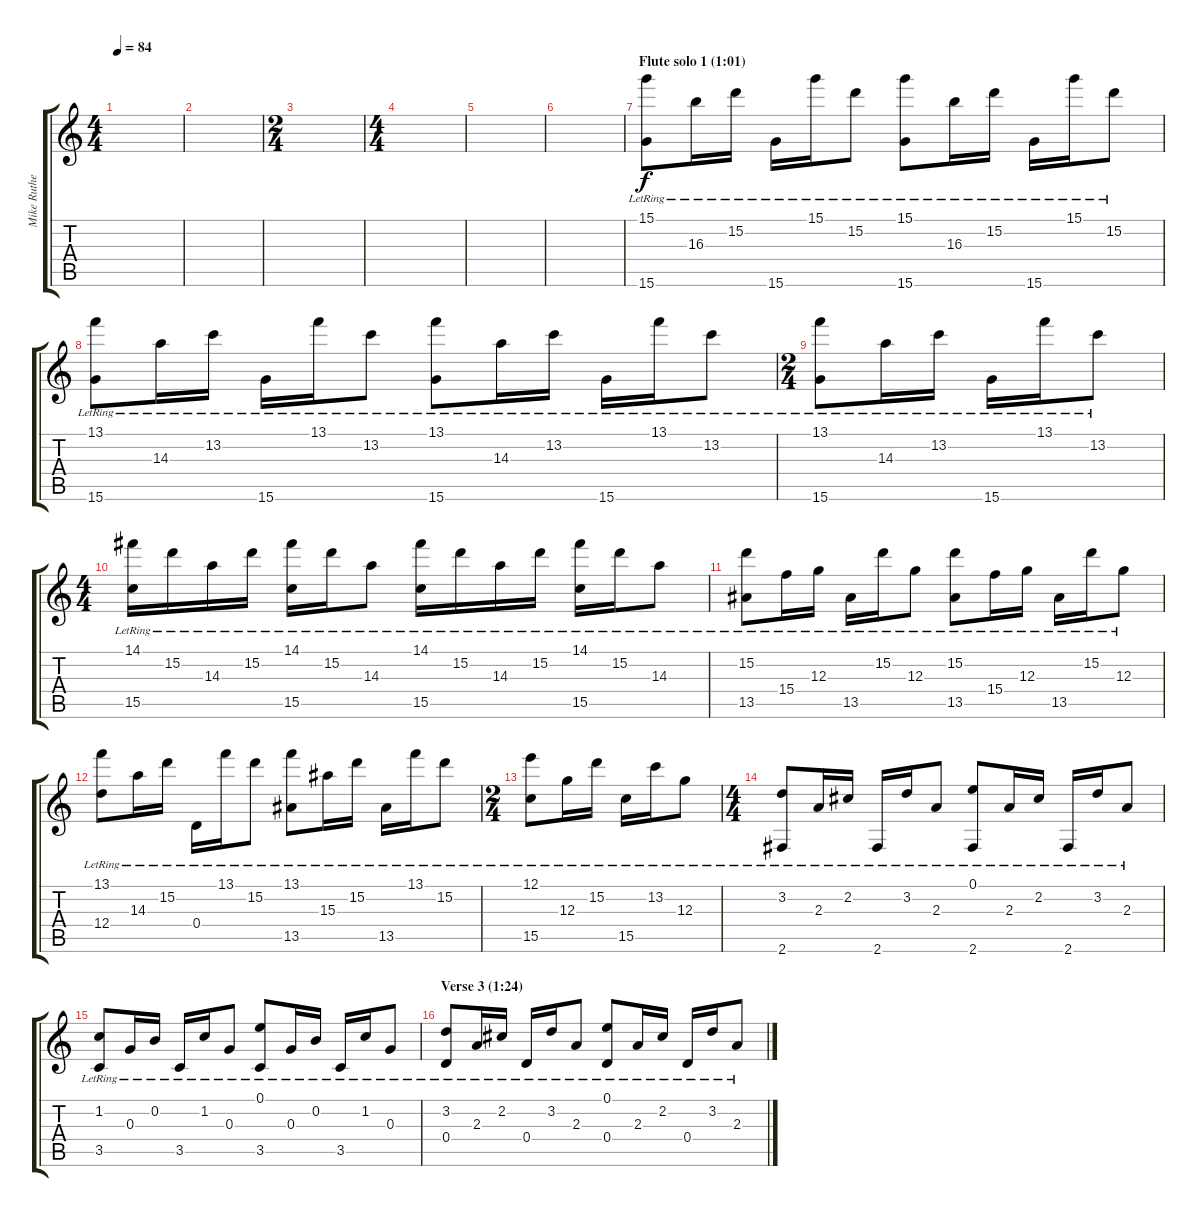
\track ("Mike Rutherford (12-string guitar)" "Mike Ruthe") {instrument acousticguitarnylon}
\staff {score tabs}
\tuning (E4 B3 G3 D3 A2 E2) {hide}
\ts (4 4)
\tempo 84
\clef g2
\ks c
|
|
\ts (2 4)
|
\ts (4 4)
|
|
|
\section ("" "Flute solo 1 (1:01)")
(15.1{lr} 15.6{lr}).8 16.3{lr}.16 15.2{lr}.16 15.6{lr}.16 15.1{lr}.16 15.2{lr}.8 (15.1{lr} 15.6{lr}).8 16.3{lr}.16 15.2{lr}.16 15.6{lr}.16 15.1{lr}.16 15.2{lr}.8 |
(13.1{lr} 15.6{lr}).8 14.3{lr}.16 13.2{lr}.16 15.6{lr}.16 13.1{lr}.16 13.2{lr}.8 (13.1{lr} 15.6{lr}).8 14.3{lr}.16 13.2{lr}.16 15.6{lr}.16 13.1{lr}.16 13.2{lr}.8 |
\ts (2 4)
(13.1{lr} 15.6{lr}).8 14.3{lr}.16 13.2{lr}.16 15.6{lr}.16 13.1{lr}.16 13.2{lr}.8 |
\ts (4 4)
(14.1{lr} 15.5{lr}).16 15.2{lr}.16 14.3{lr}.16 15.2{lr}.16 (14.1{lr} 15.5{lr}).16 15.2{lr}.16 14.3{lr}.8 (14.1{lr} 15.5{lr}).16 15.2{lr}.16 14.3{lr}.16 15.2{lr}.16 (14.1{lr} 15.5{lr}).16 15.2{lr}.16 14.3{lr}.8 |
(15.2{lr} 13.5{lr}).8 15.4{lr}.16 12.3{lr}.16 13.5{lr}.16 15.2{lr}.16 12.3{lr}.8 (15.2{lr} 13.5{lr}).8 15.4{lr}.16 12.3{lr}.16 13.5{lr}.16 15.2{lr}.16 12.3{lr}.8 |
(13.1{lr} 12.4{lr}).8 14.3{lr}.16 15.2{lr}.16 0.4{lr}.16 13.1{lr}.16 15.2{lr}.8 (13.1{lr} 13.5{lr}).8 15.3{lr}.16 15.2{lr}.16 13.5{lr}.16 13.1{lr}.16 15.2{lr}.8 |
\ts (2 4)
(12.1{lr} 15.5{lr}).8 12.3{lr}.16 15.2{lr}.16 15.5{lr}.16 13.2{lr}.16 12.3{lr}.8 |
\ts (4 4)
(3.2{lr} 2.6{lr}).8 2.3{lr}.16 2.2{lr}.16 2.6{lr}.16 3.2{lr}.16 2.3{lr}.8 (0.1{lr} 2.6{lr}).8 2.3{lr}.16 2.2{lr}.16 2.6{lr}.16 3.2{lr}.16 2.3{lr}.8 |
(1.2{lr} 3.5{lr}).8 0.3{lr}.16 0.2{lr}.16 3.5{lr}.16 1.2{lr}.16 0.3{lr}.8 (0.1{lr} 3.5{lr}).8 0.3{lr}.16 0.2{lr}.16 3.5{lr}.16 1.2{lr}.16 0.3{lr}.8 |
\section ("" "Verse 3 (1:24)")
(3.2{lr} 0.4{lr}).8 2.3{lr}.16 2.2{lr}.16 0.4{lr}.16 3.2{lr}.16 2.3{lr}.8 (0.1{lr} 0.4{lr}).8 2.3{lr}.16 2.2{lr}.16 0.4{lr}.16 3.2{lr}.16 2.3{lr}.8
